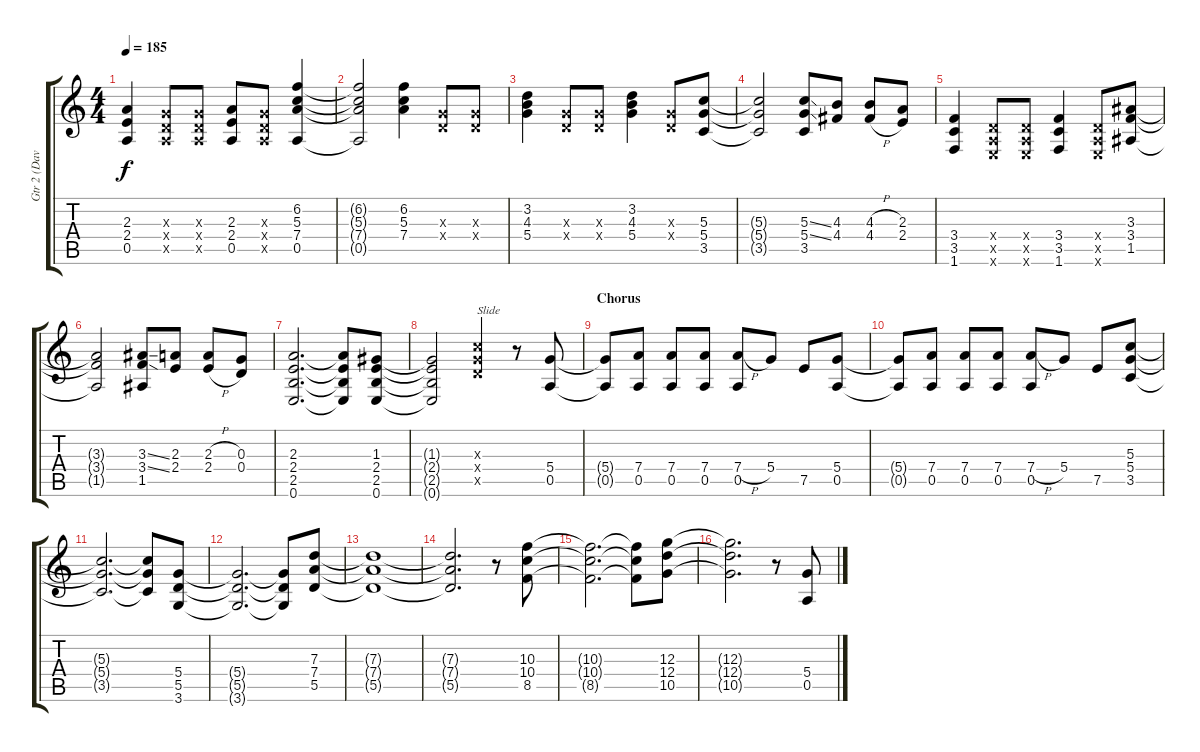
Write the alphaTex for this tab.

\track ("Gtr 2 (Dave Murray" "Gtr 2 (Dav") {instrument distortionguitar}
\staff {score tabs}
\tuning (E4 B3 G3 D3 A2 E2) {hide}
\ts (4 4)
\tempo 185
\clef g2
\ks c
(2.3 2.4 0.5).4{dy f} (0.3{x} 0.4{x} 0.5{x}).8 (0.3{x} 0.4{x} 0.5{x}).8 (2.3 2.4 0.5).8 (0.3{x} 0.4{x} 0.5{x}).8 (6.2 5.3 7.4 0.5).4 |
(6.2{t} 5.3{t} 7.4{t} 0.5{t}).2 (6.2 5.3 7.4).4 (0.3{x} 0.4{x}).8 (0.3{x} 0.4{x}).8 |
(3.2 4.3 5.4).4 (0.3{x} 0.4{x}).8 (0.3{x} 0.4{x}).8 (3.2 4.3 5.4).4 (0.3{x} 0.4{x}).8 (5.3 5.4 3.5).8 |
(5.3{t} 5.4{t} 3.5{t}).2 (5.3{ss} 5.4{ss} 3.5).8 (4.3 4.4).8 (4.3{h} 4.4{h}).8 (2.3 2.4).8 |
(3.4 3.5 1.6).4 (0.4{x} 0.5{x} 0.6{x}).8 (0.4{x} 0.5{x} 0.6{x}).8 (3.4 3.5 1.6).4 (0.4{x} 0.5{x} 0.6{x}).8 (3.3 3.4 1.5).8 |
(3.3{t} 3.4{t} 1.5{t}).2 (3.3{ss} 3.4{ss} 1.5).8 (2.3 2.4).8 (2.3{h} 2.4{h}).8 (0.3 0.4).8 |
(2.3 2.4 2.5 0.6).2{d} (2.3{t} 2.4{t} 2.5{t} 0.6{t}).8 (1.3 2.4 2.5 0.6).8 |
(1.3{t} 2.4{t} 2.5{t} 0.6{t}).2 (5.3{x} 5.4{x} 5.5{x}).4{txt "Slide"} r.8 (5.4 0.5).8 |
\section ("" "Chorus")
(5.4{t} 0.5{t}).8 (7.4 0.5).8 (7.4 0.5).8 (7.4 0.5).8 (7.4{h} 0.5).8 5.4.8 7.5.8 (5.4 0.5).8 |
(5.4{t} 0.5{t}).8 (7.4 0.5).8 (7.4 0.5).8 (7.4 0.5).8 (7.4{h} 0.5).8 5.4.8 7.5.8 (5.3 5.4 3.5).8 |
(5.3{t} 5.4{t} 3.5{t}).2{d} (5.3{t} 5.4{t} 3.5{t}).8 (5.4 5.5 3.6).8 |
(5.4{t} 5.5{t} 3.6{t}).2{d} (5.4{t} 5.5{t} 3.6{t}).8 (7.3 7.4 5.5).8 |
(7.3{t} 7.4{t} 5.5{t}).1 |
(7.3{t} 7.4{t} 5.5{t}).2{d} r.8 (10.3 10.4 8.5).8 |
(10.3{t} 10.4{t} 8.5{t}).2{d} (10.3{t} 10.4{t} 8.5{t}).8 (12.3 12.4 10.5).8 |
(12.3{t} 12.4{t} 10.5{t}).2{d} r.8 (5.4 0.5).8
